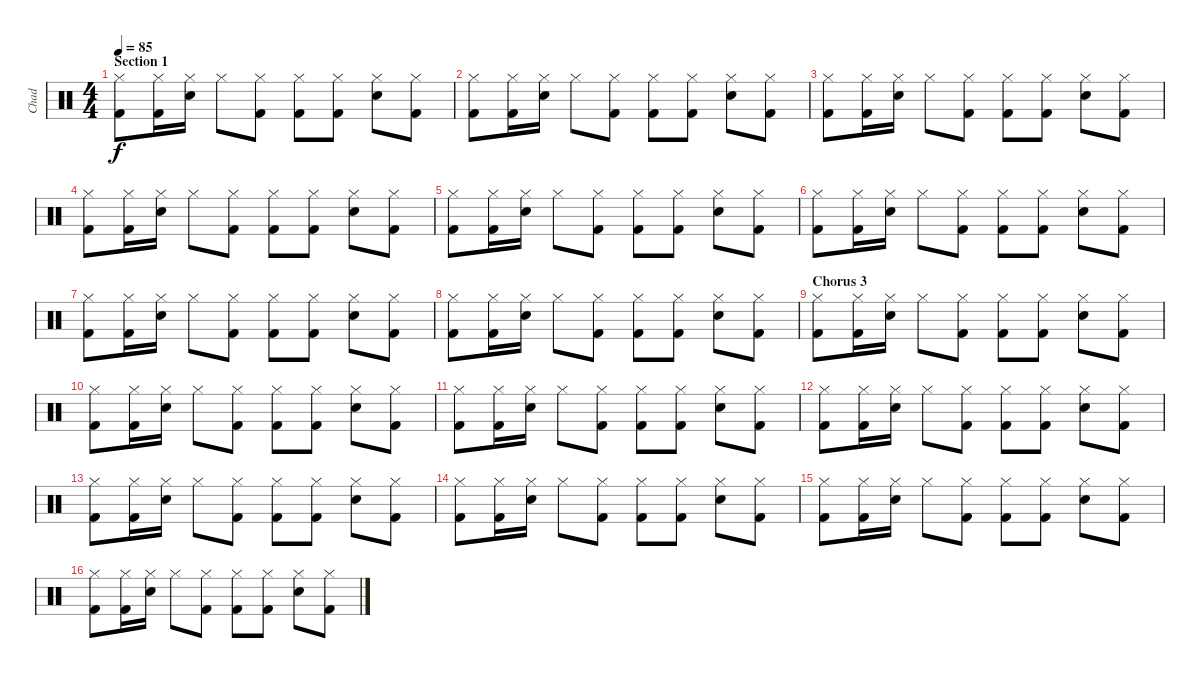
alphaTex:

\track ("Chad" "Chad") {instrument percussion}
\staff {score}
\articulation defaults
\ts (4 4)
\section ("" "Section 1")
\tempo 85
\clef neutral
\ks c
("Hi-Hat (closed)" "Kick (hit) 2").8{dy f} ("Hi-Hat (closed)" "Kick (hit) 2").16 ("Snare (hit) 2" "Hi-Hat (closed)").16 "Hi-Hat (closed)".8 ("Hi-Hat (closed)" "Kick (hit) 2").8 ("Hi-Hat (closed)" "Kick (hit) 2").8 ("Hi-Hat (closed)" "Kick (hit) 2").8 ("Snare (hit) 2" "Hi-Hat (closed)").8 ("Hi-Hat (closed)" "Kick (hit) 2").8 |
("Hi-Hat (closed)" "Kick (hit) 2").8 ("Hi-Hat (closed)" "Kick (hit) 2").16 ("Snare (hit) 2" "Hi-Hat (closed)").16 "Hi-Hat (closed)".8 ("Hi-Hat (closed)" "Kick (hit) 2").8 ("Hi-Hat (closed)" "Kick (hit) 2").8 ("Hi-Hat (closed)" "Kick (hit) 2").8 ("Snare (hit) 2" "Hi-Hat (closed)").8 ("Hi-Hat (closed)" "Kick (hit) 2").8 |
("Hi-Hat (closed)" "Kick (hit) 2").8 ("Hi-Hat (closed)" "Kick (hit) 2").16 ("Snare (hit) 2" "Hi-Hat (closed)").16 "Hi-Hat (closed)".8 ("Hi-Hat (closed)" "Kick (hit) 2").8 ("Hi-Hat (closed)" "Kick (hit) 2").8 ("Hi-Hat (closed)" "Kick (hit) 2").8 ("Snare (hit) 2" "Hi-Hat (closed)").8 ("Hi-Hat (closed)" "Kick (hit) 2").8 |
("Hi-Hat (closed)" "Kick (hit) 2").8 ("Hi-Hat (closed)" "Kick (hit) 2").16 ("Snare (hit) 2" "Hi-Hat (closed)").16 "Hi-Hat (closed)".8 ("Hi-Hat (closed)" "Kick (hit) 2").8 ("Hi-Hat (closed)" "Kick (hit) 2").8 ("Hi-Hat (closed)" "Kick (hit) 2").8 ("Snare (hit) 2" "Hi-Hat (closed)").8 ("Hi-Hat (closed)" "Kick (hit) 2").8 |
("Hi-Hat (closed)" "Kick (hit) 2").8 ("Hi-Hat (closed)" "Kick (hit) 2").16 ("Snare (hit) 2" "Hi-Hat (closed)").16 "Hi-Hat (closed)".8 ("Hi-Hat (closed)" "Kick (hit) 2").8 ("Hi-Hat (closed)" "Kick (hit) 2").8 ("Hi-Hat (closed)" "Kick (hit) 2").8 ("Snare (hit) 2" "Hi-Hat (closed)").8 ("Hi-Hat (closed)" "Kick (hit) 2").8 |
("Hi-Hat (closed)" "Kick (hit) 2").8 ("Hi-Hat (closed)" "Kick (hit) 2").16 ("Snare (hit) 2" "Hi-Hat (closed)").16 "Hi-Hat (closed)".8 ("Hi-Hat (closed)" "Kick (hit) 2").8 ("Hi-Hat (closed)" "Kick (hit) 2").8 ("Hi-Hat (closed)" "Kick (hit) 2").8 ("Snare (hit) 2" "Hi-Hat (closed)").8 ("Hi-Hat (closed)" "Kick (hit) 2").8 |
("Hi-Hat (closed)" "Kick (hit) 2").8 ("Hi-Hat (closed)" "Kick (hit) 2").16 ("Snare (hit) 2" "Hi-Hat (closed)").16 "Hi-Hat (closed)".8 ("Hi-Hat (closed)" "Kick (hit) 2").8 ("Hi-Hat (closed)" "Kick (hit) 2").8 ("Hi-Hat (closed)" "Kick (hit) 2").8 ("Snare (hit) 2" "Hi-Hat (closed)").8 ("Hi-Hat (closed)" "Kick (hit) 2").8 |
("Hi-Hat (closed)" "Kick (hit) 2").8 ("Hi-Hat (closed)" "Kick (hit) 2").16 ("Snare (hit) 2" "Hi-Hat (closed)").16 "Hi-Hat (closed)".8 ("Hi-Hat (closed)" "Kick (hit) 2").8 ("Hi-Hat (closed)" "Kick (hit) 2").8 ("Hi-Hat (closed)" "Kick (hit) 2").8 ("Snare (hit) 2" "Hi-Hat (closed)").8 ("Hi-Hat (closed)" "Kick (hit) 2").8 |
\section ("" "Chorus 3")
("Hi-Hat (closed)" "Kick (hit) 2").8 ("Hi-Hat (closed)" "Kick (hit) 2").16 ("Snare (hit) 2" "Hi-Hat (closed)").16 "Hi-Hat (closed)".8 ("Hi-Hat (closed)" "Kick (hit) 2").8 ("Hi-Hat (closed)" "Kick (hit) 2").8 ("Hi-Hat (closed)" "Kick (hit) 2").8 ("Snare (hit) 2" "Hi-Hat (closed)").8 ("Hi-Hat (closed)" "Kick (hit) 2").8 |
("Hi-Hat (closed)" "Kick (hit) 2").8 ("Hi-Hat (closed)" "Kick (hit) 2").16 ("Snare (hit) 2" "Hi-Hat (closed)").16 "Hi-Hat (closed)".8 ("Hi-Hat (closed)" "Kick (hit) 2").8 ("Hi-Hat (closed)" "Kick (hit) 2").8 ("Hi-Hat (closed)" "Kick (hit) 2").8 ("Snare (hit) 2" "Hi-Hat (closed)").8 ("Hi-Hat (closed)" "Kick (hit) 2").8 |
("Hi-Hat (closed)" "Kick (hit) 2").8 ("Hi-Hat (closed)" "Kick (hit) 2").16 ("Snare (hit) 2" "Hi-Hat (closed)").16 "Hi-Hat (closed)".8 ("Hi-Hat (closed)" "Kick (hit) 2").8 ("Hi-Hat (closed)" "Kick (hit) 2").8 ("Hi-Hat (closed)" "Kick (hit) 2").8 ("Snare (hit) 2" "Hi-Hat (closed)").8 ("Hi-Hat (closed)" "Kick (hit) 2").8 |
("Hi-Hat (closed)" "Kick (hit) 2").8 ("Hi-Hat (closed)" "Kick (hit) 2").16 ("Snare (hit) 2" "Hi-Hat (closed)").16 "Hi-Hat (closed)".8 ("Hi-Hat (closed)" "Kick (hit) 2").8 ("Hi-Hat (closed)" "Kick (hit) 2").8 ("Hi-Hat (closed)" "Kick (hit) 2").8 ("Snare (hit) 2" "Hi-Hat (closed)").8 ("Hi-Hat (closed)" "Kick (hit) 2").8 |
("Hi-Hat (closed)" "Kick (hit) 2").8 ("Hi-Hat (closed)" "Kick (hit) 2").16 ("Snare (hit) 2" "Hi-Hat (closed)").16 "Hi-Hat (closed)".8 ("Hi-Hat (closed)" "Kick (hit) 2").8 ("Hi-Hat (closed)" "Kick (hit) 2").8 ("Hi-Hat (closed)" "Kick (hit) 2").8 ("Snare (hit) 2" "Hi-Hat (closed)").8 ("Hi-Hat (closed)" "Kick (hit) 2").8 |
("Hi-Hat (closed)" "Kick (hit) 2").8 ("Hi-Hat (closed)" "Kick (hit) 2").16 ("Snare (hit) 2" "Hi-Hat (closed)").16 "Hi-Hat (closed)".8 ("Hi-Hat (closed)" "Kick (hit) 2").8 ("Hi-Hat (closed)" "Kick (hit) 2").8 ("Hi-Hat (closed)" "Kick (hit) 2").8 ("Snare (hit) 2" "Hi-Hat (closed)").8 ("Hi-Hat (closed)" "Kick (hit) 2").8 |
("Hi-Hat (closed)" "Kick (hit) 2").8 ("Hi-Hat (closed)" "Kick (hit) 2").16 ("Snare (hit) 2" "Hi-Hat (closed)").16 "Hi-Hat (closed)".8 ("Hi-Hat (closed)" "Kick (hit) 2").8 ("Hi-Hat (closed)" "Kick (hit) 2").8 ("Hi-Hat (closed)" "Kick (hit) 2").8 ("Snare (hit) 2" "Hi-Hat (closed)").8 ("Hi-Hat (closed)" "Kick (hit) 2").8 |
("Hi-Hat (closed)" "Kick (hit) 2").8 ("Hi-Hat (closed)" "Kick (hit) 2").16 ("Snare (hit) 2" "Hi-Hat (closed)").16 "Hi-Hat (closed)".8 ("Hi-Hat (closed)" "Kick (hit) 2").8 ("Hi-Hat (closed)" "Kick (hit) 2").8 ("Hi-Hat (closed)" "Kick (hit) 2").8 ("Snare (hit) 2" "Hi-Hat (closed)").8 ("Hi-Hat (closed)" "Kick (hit) 2").8
